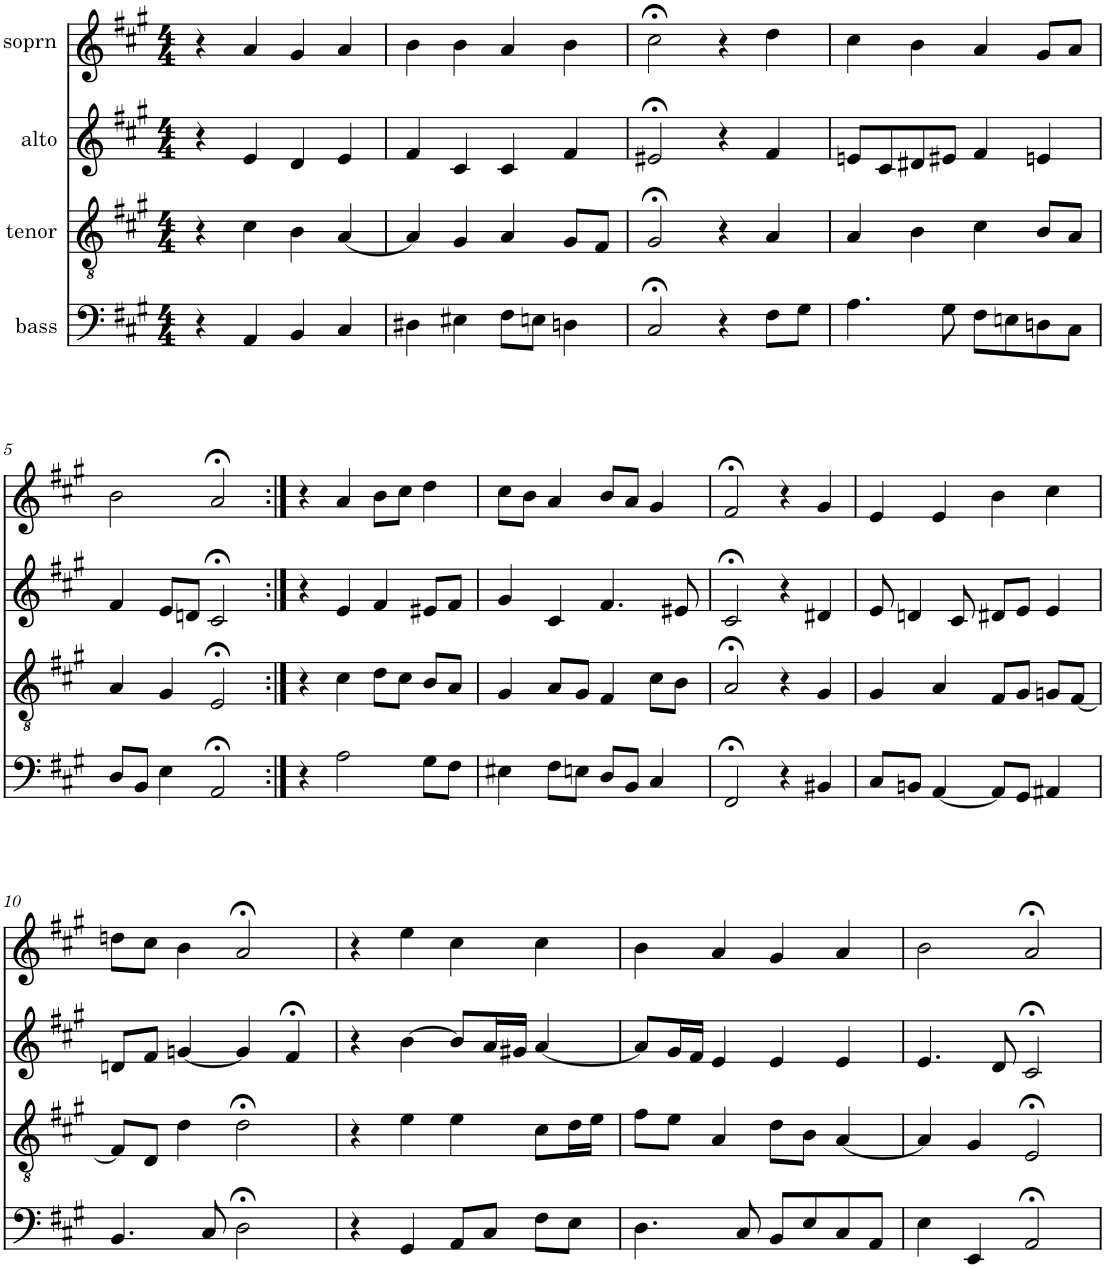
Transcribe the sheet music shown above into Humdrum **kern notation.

**kern	**kern	**kern	**kern
*part4	*part3	*part2	*part1
*staff4	*staff3	*staff2	*staff1
*I"bass	*I"tenor	*I"alto	*I"soprn
*clefF4	*clefGv2	*clefG2	*clefG2
*k[f#c#g#]	*k[f#c#g#]	*k[f#c#g#]	*k[f#c#g#]
*A:	*A:	*A:	*A:
*M4/4	*M4/4	*M4/4	*M4/4
=1	=1	=1	=1
4r	4r	4r	4r
4AA/	4c#\	4e/	4a/
4BB/	4B\	4d/	4g#/
4C#/	[4A/	4e/	4a/
=2	=2	=2	=2
4D#X\	4A/]	4f#/	4b\
4E#X\	4G#/	4c#/	4b\
8F#\L	4A/	4c#/	4a/
8En\J	.	.	.
4Dn\	8G#/L	4f#/	4b\
.	8F#/J	.	.
=3	=3	=3	=3
2C#;</	2G#;</	2e#X;</	2cc#;<\
4r	4r	4r	4r
8F#\L	4A/	4f#/	4dd\
8G#\J	.	.	.
=4	=4	=4	=4
4.A\	4A/	8en/L	4cc#\
.	.	8c#/	.
.	4B\	8d#X/	4b\
8G#\	.	8e#X/J	.
8F#\L	4c#\	4f#/	4a/
8En\	.	.	.
8Dn\	8B/L	4en/	8g#/L
8C#\J	8A/J	.	8a/J
!!LO:LB:g=z
=5	=5	=5	=5
8D/L	4A/	4f#/	2b\
8BB/J	.	.	.
4E\	4G#/	8e/L	.
.	.	8dn/J	.
2AA;</	2E;</	2c#;</	2a;</
=6:|!	=6:|!	=6:|!	=6:|!
4r	4r	4r	4r
2A\	4c#\	4e/	4a/
.	8d\L	4f#/	8b\L
.	8c#\J	.	8cc#\J
8G#\L	8B/L	8e#X/L	4dd\
8F#\J	8A/J	8f#/J	.
=7	=7	=7	=7
4E#X\	4G#/	4g#/	8cc#\L
.	.	.	8b\J
8F#\L	8A/L	4c#/	4a/
8En\J	8G#/J	.	.
8D/L	4F#/	4.f#/	8b/L
8BB/J	.	.	8a/J
4C#/	8c#\L	.	4g#/
.	8B\J	8e#X/	.
=8	=8	=8	=8
2FF#;</	2A;</	2c#;</	2f#;</
4r	4r	4r	4r
4BB#X/	4G#/	4d#X/	4g#/
=9	=9	=9	=9
8C#/L	4G#/	8e/	4e/
8BBn/J	.	4dn/	.
[4AA/	4A/	.	4e/
.	.	8c#/	.
8AA/L]	8F#/L	8d#X/L	4b\
8GG#/J	8G#/J	8e/J	.
4AA#X/	8Gn/L	4e/	4cc#\
.	[8F#/J	.	.
!!LO:LB:g=z
=10	=10	=10	=10
4.BB/	8F#/L]	8dn/L	8ddn\L
.	8D/J	8f#/J	8cc#\J
.	4d\	[4gn/	4b\
8C#/	.	.	.
2D;<\	2d;<\	4g/]	2a;</
.	.	4f#;</	.
=11	=11	=11	=11
4r	4r	4r	4r
4GG#/	4e\	[4b\	4ee\
8AA/L	4e\	8b/L]	4cc#\
8C#/J	.	16a/L	.
.	.	16g#X/JJ	.
8F#\L	8c#\L	[4a/	4cc#\
8E\J	16d\L	.	.
.	16e\JJ	.	.
=12	=12	=12	=12
4.D\	8f#\L	8a/L]	4b\
.	8e\J	16g#/L	.
.	.	16f#/JJ	.
.	4A/	4e/	4a/
8C#/	.	.	.
8BB/L	8d\L	4e/	4g#/
8E/	8B\J	.	.
8C#/	[4A/	4e/	4a/
8AA/J	.	.	.
=13	=13	=13	=13
4E\	4A/]	4.e/	2b\
4EE/	4G#/	.	.
.	.	8d/	.
2AA;</	2E;</	2c#;</	2a;</
=	=	=	=
*-	*-	*-	*-
